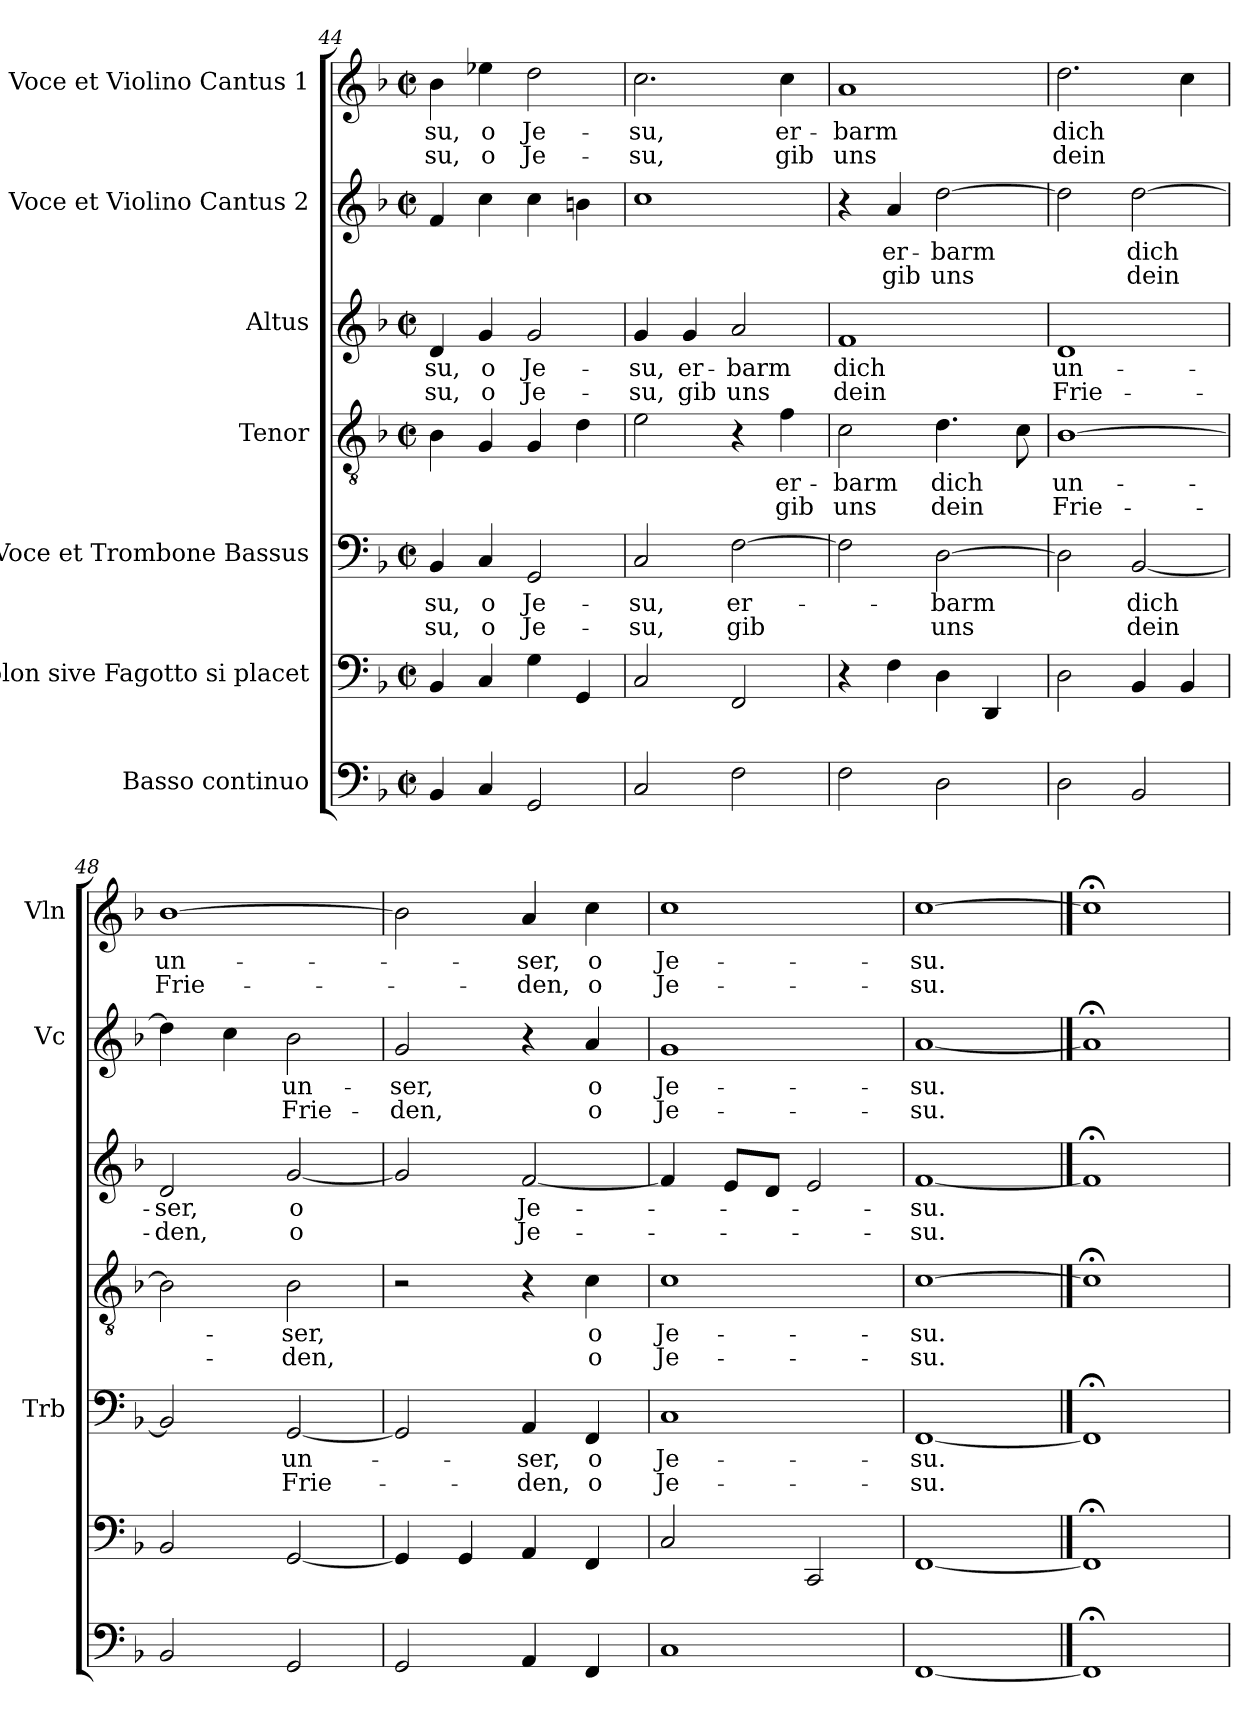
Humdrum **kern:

**kern	**kern	**kern	**text	**text	**kern	**text	**text	**kern	**text	**text	**kern	**text	**text	**kern	**text	**text
*part7	*part6	*part5	*part5	*part5	*part4	*part4	*part4	*part3	*part3	*part3	*part2	*part2	*part2	*part1	*part1	*part1
*staff7	*staff6	*staff5	*staff5	*staff5	*staff4	*staff4	*staff4	*staff3	*staff3	*staff3	*staff2	*staff2	*staff2	*staff1	*staff1	*staff1
*I"Basso continuo	*I"Violon sive Fagotto si placet	*I"Voce et Trombone Bassus	*	*	*I"Tenor	*	*	*I"Altus	*	*	*I"Voce et Violino Cantus 2	*	*	*I"Voce et Violino Cantus 1	*	*
*	*	*I'Trb	*	*	*	*	*	*	*	*	*I'Vc	*	*	*I'Vln	*	*
*clefF4	*clefF4	*clefF4	*	*	*clefGv2	*	*	*clefG2	*	*	*clefG2	*	*	*clefG2	*	*
*k[b-]	*k[b-]	*k[b-]	*	*	*k[b-]	*	*	*k[b-]	*	*	*k[b-]	*	*	*k[b-]	*	*
*M2/2	*M2/2	*M2/2	*	*	*M2/2	*	*	*M2/2	*	*	*M2/2	*	*	*M2/2	*	*
*met(c|)	*met(c|)	*met(c|)	*	*	*met(c|)	*	*	*met(c|)	*	*	*met(c|)	*	*	*met(c|)	*	*
=44	=44	=44	=44	=44	=44	=44	=44	=44	=44	=44	=44	=44	=44	=44	=44	=44
!	!	!	!LO:LY:b	!LO:LY:b	!	!	!	!	!LO:LY:b	!LO:LY:b	!	!	!	!	!LO:LY:b	!LO:LY:b
4BB-/	4BB-/	4BB-/	-su,	-su,	4B-\	.	.	4d/	-su,	-su,	4f/	.	.	4b-\	-su,	-su,
!	!	!	!LO:LY:b	!LO:LY:b	!	!	!	!	!LO:LY:b	!LO:LY:b	!	!	!	!	!LO:LY:b	!LO:LY:b
4C/	4C/	4C/	o	o	4G/	.	.	4g/	o	o	4cc\	.	.	4ee-X\	o	o
!	!	!	!LO:LY:b	!LO:LY:b	!	!	!	!	!LO:LY:b	!LO:LY:b	!	!	!	!	!LO:LY:b	!LO:LY:b
2GG/	4G\	2GG/	Je-	Je-	4G/	.	.	2g/	Je-	Je-	4cc\	.	.	2dd\	Je-	Je-
.	4GG/	.	.	.	4d\	.	.	.	.	.	4bn\	.	.	.	.	.
!!LO:PB:g=z
=45	=45	=45	=45	=45	=45	=45	=45	=45	=45	=45	=45	=45	=45	=45	=45	=45
!	!	!	!LO:LY:b	!LO:LY:b	!	!	!	!	!LO:LY:b	!LO:LY:b	!	!	!	!	!LO:LY:b	!LO:LY:b
2C/	2C/	2C/	-su,	-su,	2e\	.	.	4g/	-su,	-su,	1cc	.	.	2.cc\	-su,	-su,
!	!	!	!	!	!	!	!	!	!LO:LY:b	!LO:LY:b	!	!	!	!	!	!
.	.	.	.	.	.	.	.	4g/	er-	gib	.	.	.	.	.	.
!	!	!	!LO:LY:b	!LO:LY:b	!	!	!	!	!LO:LY:b	!LO:LY:b	!	!	!	!	!	!
2F\	2FF/	[2F\	er-	gib	4r	.	.	2a/	-barm	uns	.	.	.	.	.	.
!	!	!	!	!	!	!LO:LY:b	!LO:LY:b	!	!	!	!	!	!	!	!LO:LY:b	!LO:LY:b
.	.	.	.	.	4f\	er-	gib	.	.	.	.	.	.	4cc\	er-	gib
=46	=46	=46	=46	=46	=46	=46	=46	=46	=46	=46	=46	=46	=46	=46	=46	=46
!	!	!	!	!	!	!LO:LY:b	!LO:LY:b	!	!LO:LY:b	!LO:LY:b	!	!	!	!	!LO:LY:b	!LO:LY:b
2F\	4r	2F\]	.	.	2c\	-barm	uns	1f	dich	dein	4r	.	.	1a	-barm	uns
!	!	!	!	!	!	!	!	!	!	!	!	!LO:LY:b	!LO:LY:b	!	!	!
.	4F\	.	.	.	.	.	.	.	.	.	4a/	er-	gib	.	.	.
!	!	!	!LO:LY:b	!LO:LY:b	!	!LO:LY:b	!LO:LY:b	!	!	!	!	!LO:LY:b	!LO:LY:b	!	!	!
2D\	4D\	[2D\	-barm	uns	4.d\	dich	dein	.	.	.	[2dd\	-barm	uns	.	.	.
.	4DD/	.	.	.	.	.	.	.	.	.	.	.	.	.	.	.
.	.	.	.	.	8c\	.	.	.	.	.	.	.	.	.	.	.
=47	=47	=47	=47	=47	=47	=47	=47	=47	=47	=47	=47	=47	=47	=47	=47	=47
!	!	!	!	!	!	!LO:LY:b	!LO:LY:b	!	!LO:LY:b	!LO:LY:b	!	!	!	!	!LO:LY:b	!LO:LY:b
2D\	2D\	2D\]	.	.	[1B-	un-	Frie-	1d	un-	Frie-	2dd\]	.	.	2.dd\	dich	dein
!	!	!	!LO:LY:b	!LO:LY:b	!	!	!	!	!	!	!	!LO:LY:b	!LO:LY:b	!	!	!
2BB-/	4BB-/	[2BB-/	-dich	dein	.	.	.	.	.	.	[2dd\	dich	dein	.	.	.
.	4BB-/	.	.	.	.	.	.	.	.	.	.	.	.	4cc\	.	.
=48	=48	=48	=48	=48	=48	=48	=48	=48	=48	=48	=48	=48	=48	=48	=48	=48
!	!	!	!	!	!	!	!	!	!LO:LY:b	!LO:LY:b	!	!	!	!	!LO:LY:b	!LO:LY:b
2BB-/	2BB-/	2BB-/]	.	.	2B-\]	.	.	2d/	-ser,	-den,	4dd\]	.	.	[1b-	un-	Frie-
.	.	.	.	.	.	.	.	.	.	.	4cc\	.	.	.	.	.
!	!	!	!LO:LY:b	!LO:LY:b	!	!LO:LY:b	!LO:LY:b	!	!LO:LY:b	!LO:LY:b	!	!LO:LY:b	!LO:LY:b	!	!	!
2GG/	[2GG/	[2GG/	un-	Frie-	2B-\	-ser,	-den,	[2g/	o	o	2b-\	un-	Frie-	.	.	.
=49	=49	=49	=49	=49	=49	=49	=49	=49	=49	=49	=49	=49	=49	=49	=49	=49
!	!	!	!	!	!	!	!	!	!	!	!	!LO:LY:b	!LO:LY:b	!	!	!
2GG/	4GG/]	2GG/]	.	.	2r	.	.	2g/]	.	.	2g/	-ser,	-den,	2b-\]	.	.
.	4GG/	.	.	.	.	.	.	.	.	.	.	.	.	.	.	.
!	!	!	!LO:LY:b	!LO:LY:b	!	!	!	!	!LO:LY:b	!LO:LY:b	!	!	!	!	!LO:LY:b	!LO:LY:b
4AA/	4AA/	4AA/	-ser,	-den,	4r	.	.	[2f/	Je-	Je-	4r	.	.	4a/	-ser,	-den,
!	!	!	!LO:LY:b	!LO:LY:b	!	!LO:LY:b	!LO:LY:b	!	!	!	!	!LO:LY:b	!LO:LY:b	!	!LO:LY:b	!LO:LY:b
4FF/	4FF/	4FF/	o	o	4c\	o	o	.	.	.	4a/	o	o	4cc\	o	o
=50	=50	=50	=50	=50	=50	=50	=50	=50	=50	=50	=50	=50	=50	=50	=50	=50
!	!	!	!LO:LY:b	!LO:LY:b	!	!LO:LY:b	!LO:LY:b	!	!	!	!	!LO:LY:b	!LO:LY:b	!	!LO:LY:b	!LO:LY:b
1C	2C/	1C	Je-	Je-	1c	Je-	Je-	4f/]	.	.	1g	Je-	Je-	1cc	Je-	Je-
.	.	.	.	.	.	.	.	8e/L	.	.	.	.	.	.	.	.
.	.	.	.	.	.	.	.	8d/J	.	.	.	.	.	.	.	.
.	2CC/	.	.	.	.	.	.	2e/	.	.	.	.	.	.	.	.
=51	=51	=51	=51	=51	=51	=51	=51	=51	=51	=51	=51	=51	=51	=51	=51	=51
!	!	!	!LO:LY:b	!LO:LY:b	!	!LO:LY:b	!LO:LY:b	!	!LO:LY:b	!LO:LY:b	!	!LO:LY:b	!LO:LY:b	!	!LO:LY:b	!LO:LY:b
[1FF	[1FF	[1FF	-su.	-su.	[1c	-su.	-su.	[1f	-su.	-su.	[1a	-su.	-su.	[1cc	-su.	-su.
==52	==52	==52	==52	==52	==52	==52	==52	==52	==52	==52	==52	==52	==52	==52	==52	==52
1FF;<]	1FF;<]	1FF;<]	.	.	1c;<]	.	.	1f;<]	.	.	1a;<]	.	.	1cc;<]	.	.
=	=	=	=	=	=	=	=	=	=	=	=	=	=	=	=	=
*-	*-	*-	*-	*-	*-	*-	*-	*-	*-	*-	*-	*-	*-	*-	*-	*-
